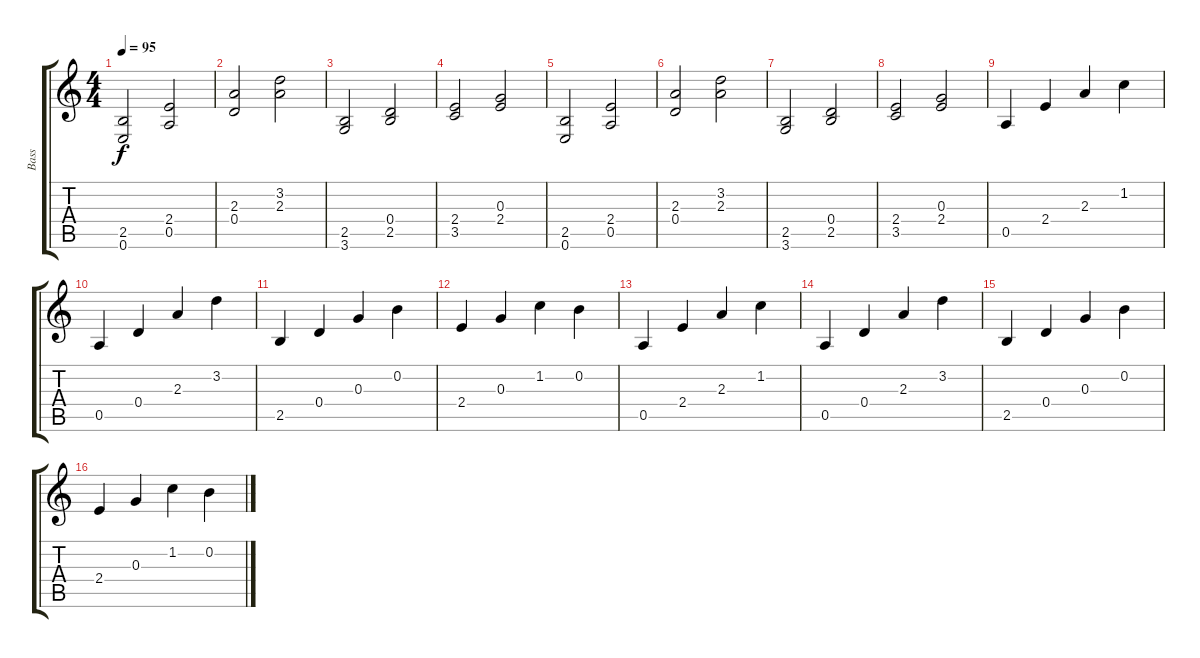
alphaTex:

\track ("Bass" "Bass") {instrument electricbassfinger}
\staff {score tabs}
\tuning (E4 B3 G3 D3 A2 E2) {hide}
\ts (4 4)
\tempo 95
\clef g2
\ks c
(2.5 0.6).2{dy f} (2.4 0.5).2 |
(2.3 0.4).2 (3.2 2.3).2 |
(2.5 3.6).2 (0.4 2.5).2 |
(2.4 3.5).2 (0.3 2.4).2 |
(2.5 0.6).2 (2.4 0.5).2 |
(2.3 0.4).2 (3.2 2.3).2 |
(2.5 3.6).2 (0.4 2.5).2 |
(2.4 3.5).2 (0.3 2.4).2 |
0.5.4 2.4.4 2.3.4 1.2.4 |
0.5.4 0.4.4 2.3.4 3.2.4 |
2.5.4 0.4.4 0.3.4 0.2.4 |
2.4.4 0.3.4 1.2.4 0.2.4 |
0.5.4 2.4.4 2.3.4 1.2.4 |
0.5.4 0.4.4 2.3.4 3.2.4 |
2.5.4 0.4.4 0.3.4 0.2.4 |
2.4.4 0.3.4 1.2.4 0.2.4
